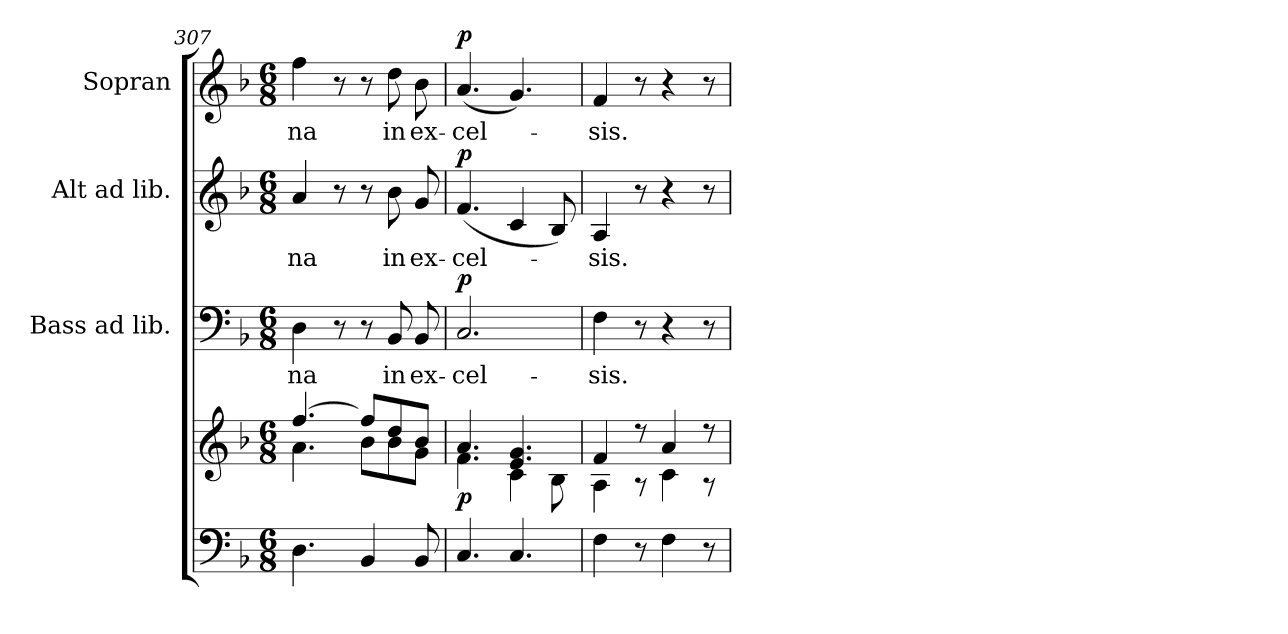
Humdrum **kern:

**kern	**kern	**dynam	**kern	**text	**dynam	**kern	**text	**dynam	**kern	**text	**dynam
*part4	*part4	*part4	*part3	*part3	*part3	*part2	*part2	*part2	*part1	*part1	*part1
*staff5	*staff4	*staff4/5	*staff3	*staff3	*staff3	*staff2	*staff2	*staff2	*staff1	*staff1	*staff1
*	*	*	*I"Bass ad lib.	*	*	*I"Alt ad lib.	*	*	*I"Sopran	*	*
*	*	*	*I'B.	*	*	*I'A.	*	*	*I'S.	*	*
*clefF4	*clefG2	*	*clefF4	*	*	*clefG2	*	*	*clefG2	*	*
*k[b-]	*k[b-]	*	*k[b-]	*	*	*k[b-]	*	*	*k[b-]	*	*
*F:	*F:	*	*F:	*	*	*F:	*	*	*F:	*	*
*M6/8	*M6/8	*	*M6/8	*	*	*M6/8	*	*	*M6/8	*	*
=307	=307	=307	=307	=307	=307	=307	=307	=307	=307	=307	=307
*	*^	*	*	*	*	*	*	*	*	*	*
!	!	!	!	!	!LO:LY:b	!	!	!LO:LY:b	!	!	!LO:LY:b	!
4.D\	[>4.ff/	4.a\	.	4D\	-na	.	4a/	-na	.	4ff\	-na	.
.	.	.	.	8r	.	.	8r	.	.	8r	.	.
4BB-/	8ff/L]	8b-\L	.	8r	.	.	8r	.	.	8r	.	.
!	!	!	!	!	!LO:LY:b	!	!	!LO:LY:b	!	!	!LO:LY:b	!
.	8dd/	8b-\	.	8BB-/	in	.	8b-\	in	.	8dd\	in	.
!	!	!	!	!	!LO:LY:b	!	!	!LO:LY:b	!	!	!LO:LY:b	!
8BB-/	8b-/J	8g\J	.	8BB-/	ex-	.	8g/	ex-	.	8b-\	ex-	.
=308	=308	=308	=308	=308	=308	=308	=308	=308	=308	=308	=308	=308
!	!	!	!LO:DY:b	!	!LO:LY:b	!LO:DY:a	!	!LO:LY:b	!LO:DY:a	!	!LO:LY:b	!LO:DY:a
4.C/	4.a/	4.f\	p	2.C/	-cel-	p	(<4.f/	-cel-	p	(<4.a/	-cel-	p
4.C/	4.e/ 4.g/	4c\	.	.	.	.	4c/	.	.	4.g/)	.	.
.	.	8B-\	.	.	.	.	8B-/)	.	.	.	.	.
=309	=309	=309	=309	=309	=309	=309	=309	=309	=309	=309	=309	=309
!	!	!	!	!	!LO:LY:b	!	!	!LO:LY:b	!	!	!LO:LY:b	!
4F\	4f/	4A\	.	4F\	-sis.	.	4A/	-sis.	.	4f/	-sis.	.
8r	8r	8r	.	8r	.	.	8r	.	.	8r	.	.
4F\	4a/	4c\	.	4r	.	.	4r	.	.	4r	.	.
8r	8r	8r	.	8r	.	.	8r	.	.	8r	.	.
*	*v	*v	*	*	*	*	*	*	*	*	*	*
=	=	=	=	=	=	=	=	=	=	=	=
*-	*-	*-	*-	*-	*-	*-	*-	*-	*-	*-	*-
